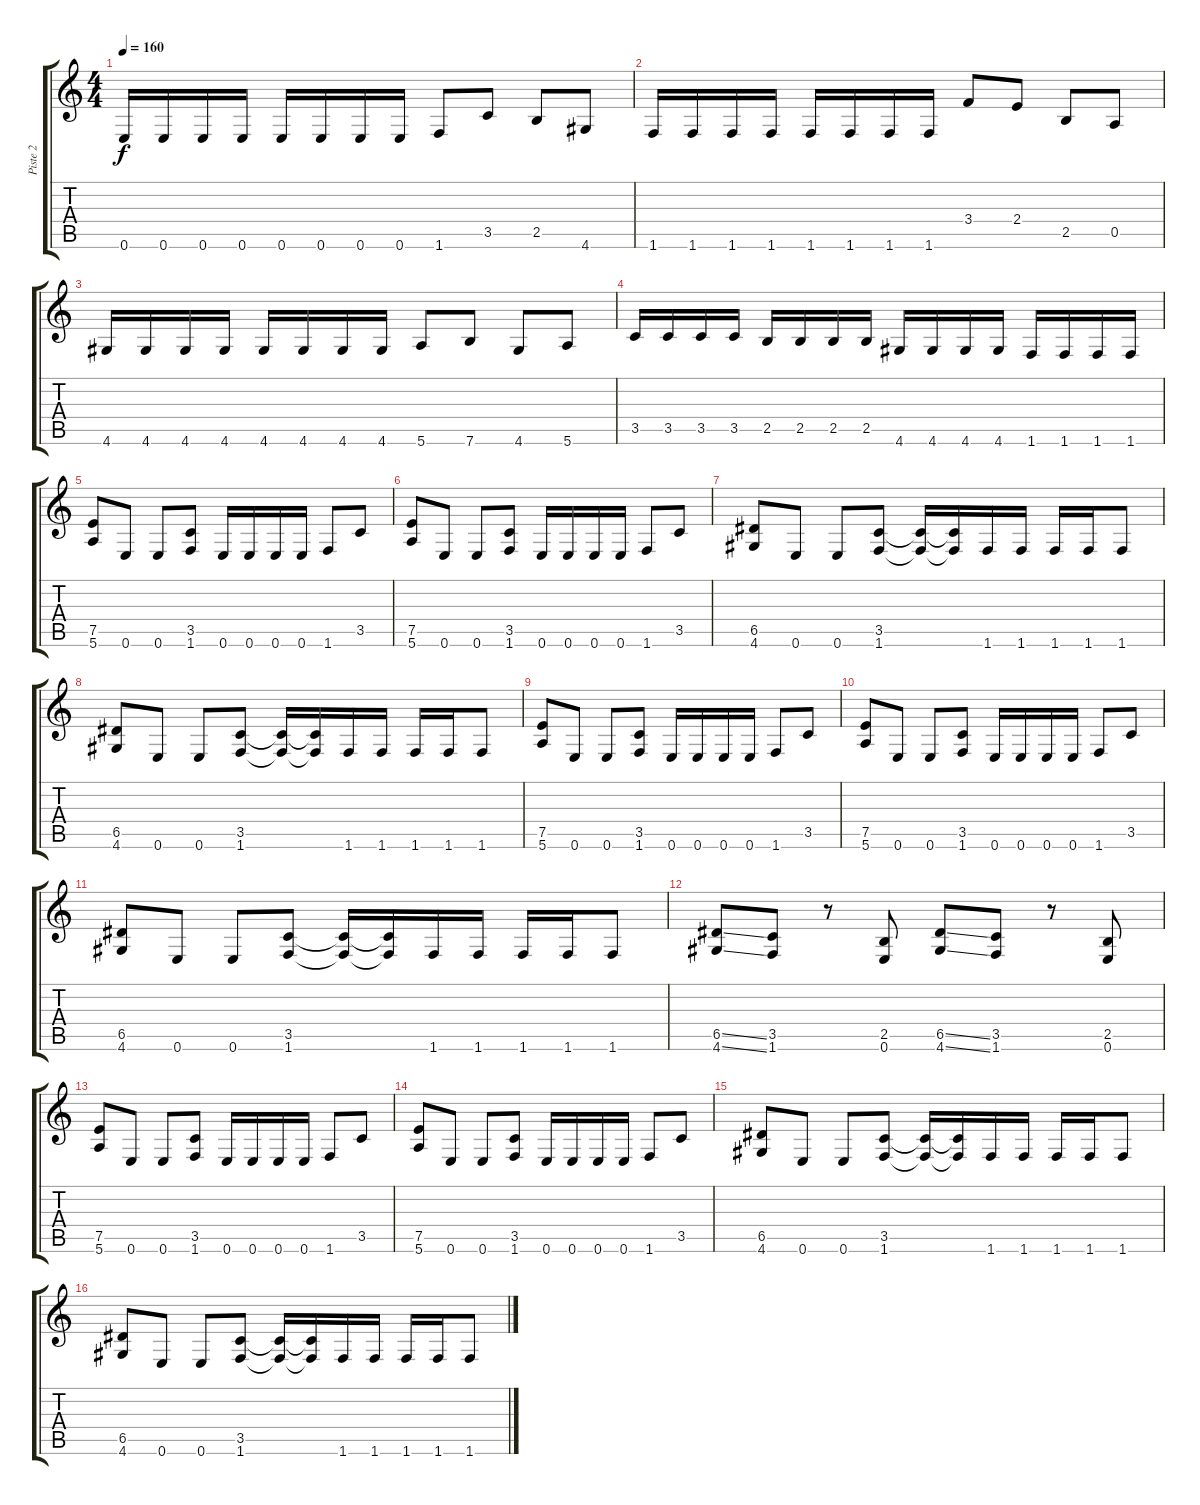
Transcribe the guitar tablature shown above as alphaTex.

\track ("Piste 2" "Piste 2") {instrument distortionguitar}
\staff {score tabs}
\tuning (E4 B3 G3 D3 A2 E2) {hide}
\ts (4 4)
\tempo 160
\clef g2
\ks c
0.6.16{dy f} 0.6.16 0.6.16 0.6.16 0.6.16 0.6.16 0.6.16 0.6.16 1.6.8 3.5.8 2.5.8 4.6.8 |
1.6.16 1.6.16 1.6.16 1.6.16 1.6.16 1.6.16 1.6.16 1.6.16 3.4.8 2.4.8 2.5.8 0.5.8 |
4.6.16 4.6.16 4.6.16 4.6.16 4.6.16 4.6.16 4.6.16 4.6.16 5.6.8 7.6.8 4.6.8 5.6.8 |
3.5.16 3.5.16 3.5.16 3.5.16 2.5.16 2.5.16 2.5.16 2.5.16 4.6.16 4.6.16 4.6.16 4.6.16 1.6.16 1.6.16 1.6.16 1.6.16 |
(7.5 5.6).8 0.6.8 0.6.8 (3.5 1.6).8 0.6.16 0.6.16 0.6.16 0.6.16 1.6.8 3.5.8 |
(7.5 5.6).8 0.6.8 0.6.8 (3.5 1.6).8 0.6.16 0.6.16 0.6.16 0.6.16 1.6.8 3.5.8 |
(6.5 4.6).8 0.6.8 0.6.8 (3.5 1.6).8 (3.5{t} 1.6{t}).16 (3.5{t} 1.6{t}).16 1.6.16 1.6.16 1.6.16 1.6.16 1.6.8 |
(6.5 4.6).8 0.6.8 0.6.8 (3.5 1.6).8 (3.5{t} 1.6{t}).16 (3.5{t} 1.6{t}).16 1.6.16 1.6.16 1.6.16 1.6.16 1.6.8 |
(7.5 5.6).8 0.6.8 0.6.8 (3.5 1.6).8 0.6.16 0.6.16 0.6.16 0.6.16 1.6.8 3.5.8 |
(7.5 5.6).8 0.6.8 0.6.8 (3.5 1.6).8 0.6.16 0.6.16 0.6.16 0.6.16 1.6.8 3.5.8 |
(6.5 4.6).8 0.6.8 0.6.8 (3.5 1.6).8 (3.5{t} 1.6{t}).16 (3.5{t} 1.6{t}).16 1.6.16 1.6.16 1.6.16 1.6.16 1.6.8 |
(6.5{ss} 4.6{ss}).8 (3.5 1.6).8 r.8 (2.5 0.6).8 (6.5{ss} 4.6{ss}).8 (3.5 1.6).8 r.8 (2.5 0.6).8 |
(7.5 5.6).8 0.6.8 0.6.8 (3.5 1.6).8 0.6.16 0.6.16 0.6.16 0.6.16 1.6.8 3.5.8 |
(7.5 5.6).8 0.6.8 0.6.8 (3.5 1.6).8 0.6.16 0.6.16 0.6.16 0.6.16 1.6.8 3.5.8 |
(6.5 4.6).8 0.6.8 0.6.8 (3.5 1.6).8 (3.5{t} 1.6{t}).16 (3.5{t} 1.6{t}).16 1.6.16 1.6.16 1.6.16 1.6.16 1.6.8 |
(6.5 4.6).8 0.6.8 0.6.8 (3.5 1.6).8 (3.5{t} 1.6{t}).16 (3.5{t} 1.6{t}).16 1.6.16 1.6.16 1.6.16 1.6.16 1.6.8
